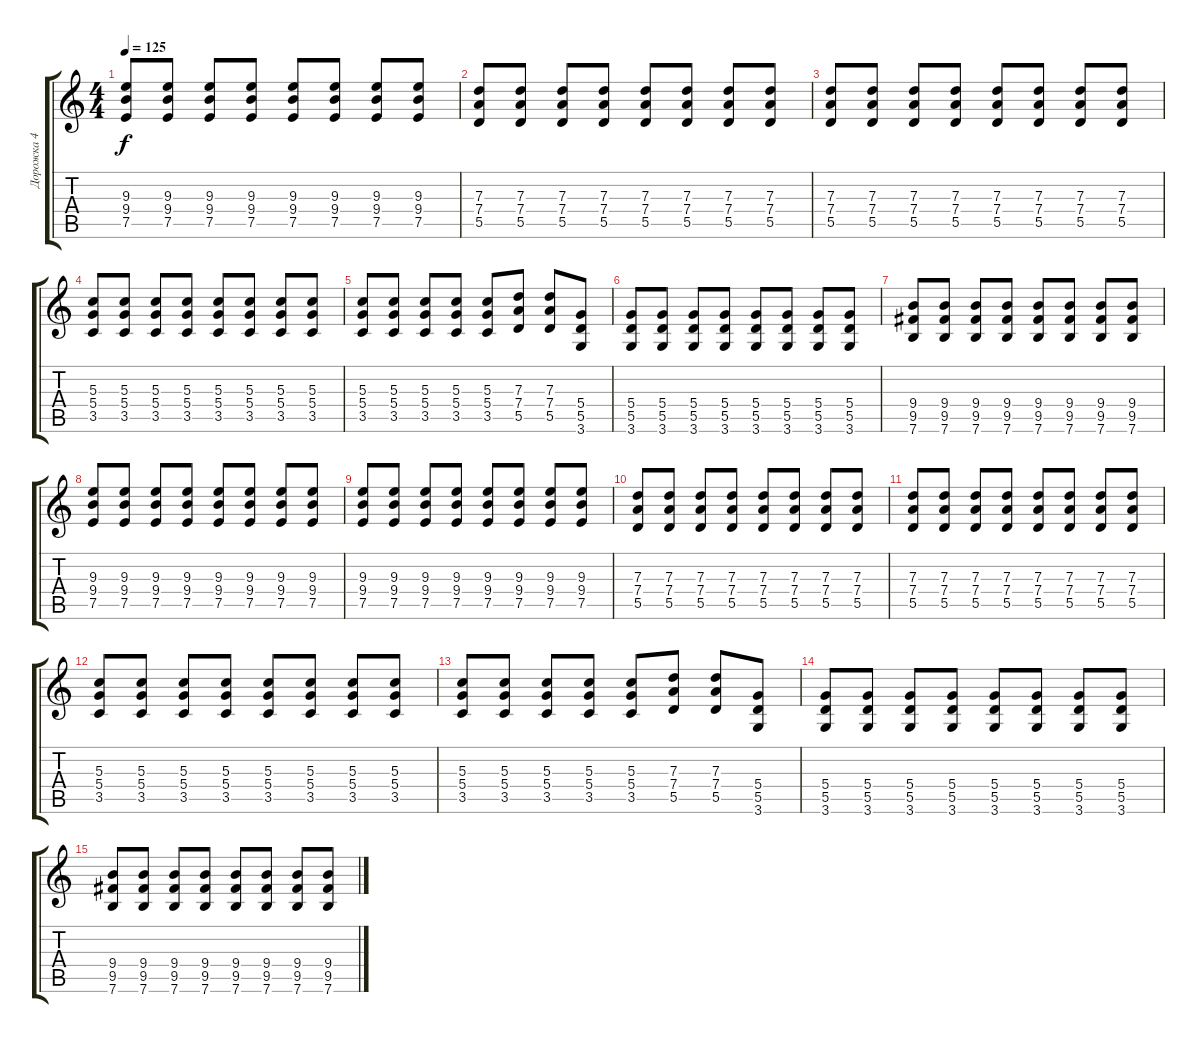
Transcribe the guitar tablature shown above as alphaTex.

\track ("Дорожка 4" "Дорожка 4") {instrument overdrivenguitar}
\staff {score tabs}
\tuning (E4 B3 G3 D3 A2 E2) {hide}
\ts (4 4)
\tempo 125
\clef g2
\ks c
(9.3 9.4 7.5).8{dy f} (9.3 9.4 7.5).8 (9.3 9.4 7.5).8 (9.3 9.4 7.5).8 (9.3 9.4 7.5).8 (9.3 9.4 7.5).8 (9.3 9.4 7.5).8 (9.3 9.4 7.5).8 |
(7.3 7.4 5.5).8 (7.3 7.4 5.5).8 (7.3 7.4 5.5).8 (7.3 7.4 5.5).8 (7.3 7.4 5.5).8 (7.3 7.4 5.5).8 (7.3 7.4 5.5).8 (7.3 7.4 5.5).8 |
(7.3 7.4 5.5).8 (7.3 7.4 5.5).8 (7.3 7.4 5.5).8 (7.3 7.4 5.5).8 (7.3 7.4 5.5).8 (7.3 7.4 5.5).8 (7.3 7.4 5.5).8 (7.3 7.4 5.5).8 |
(5.3 5.4 3.5).8 (5.3 5.4 3.5).8 (5.3 5.4 3.5).8 (5.3 5.4 3.5).8 (5.3 5.4 3.5).8 (5.3 5.4 3.5).8 (5.3 5.4 3.5).8 (5.3 5.4 3.5).8 |
(5.3 5.4 3.5).8 (5.3 5.4 3.5).8 (5.3 5.4 3.5).8 (5.3 5.4 3.5).8 (5.3 5.4 3.5).8 (7.3 7.4 5.5).8 (7.3 7.4 5.5).8 (5.4 5.5 3.6).8 |
(5.4 5.5 3.6).8 (5.4 5.5 3.6).8 (5.4 5.5 3.6).8 (5.4 5.5 3.6).8 (5.4 5.5 3.6).8 (5.4 5.5 3.6).8 (5.4 5.5 3.6).8 (5.4 5.5 3.6).8 |
(9.4 9.5 7.6).8 (9.4 9.5 7.6).8 (9.4 9.5 7.6).8 (9.4 9.5 7.6).8 (9.4 9.5 7.6).8 (9.4 9.5 7.6).8 (9.4 9.5 7.6).8 (9.4 9.5 7.6).8 |
(9.3 9.4 7.5).8 (9.3 9.4 7.5).8 (9.3 9.4 7.5).8 (9.3 9.4 7.5).8 (9.3 9.4 7.5).8 (9.3 9.4 7.5).8 (9.3 9.4 7.5).8 (9.3 9.4 7.5).8 |
(9.3 9.4 7.5).8 (9.3 9.4 7.5).8 (9.3 9.4 7.5).8 (9.3 9.4 7.5).8 (9.3 9.4 7.5).8 (9.3 9.4 7.5).8 (9.3 9.4 7.5).8 (9.3 9.4 7.5).8 |
(7.3 7.4 5.5).8 (7.3 7.4 5.5).8 (7.3 7.4 5.5).8 (7.3 7.4 5.5).8 (7.3 7.4 5.5).8 (7.3 7.4 5.5).8 (7.3 7.4 5.5).8 (7.3 7.4 5.5).8 |
(7.3 7.4 5.5).8 (7.3 7.4 5.5).8 (7.3 7.4 5.5).8 (7.3 7.4 5.5).8 (7.3 7.4 5.5).8 (7.3 7.4 5.5).8 (7.3 7.4 5.5).8 (7.3 7.4 5.5).8 |
(5.3 5.4 3.5).8 (5.3 5.4 3.5).8 (5.3 5.4 3.5).8 (5.3 5.4 3.5).8 (5.3 5.4 3.5).8 (5.3 5.4 3.5).8 (5.3 5.4 3.5).8 (5.3 5.4 3.5).8 |
(5.3 5.4 3.5).8 (5.3 5.4 3.5).8 (5.3 5.4 3.5).8 (5.3 5.4 3.5).8 (5.3 5.4 3.5).8 (7.3 7.4 5.5).8 (7.3 7.4 5.5).8 (5.4 5.5 3.6).8 |
(5.4 5.5 3.6).8 (5.4 5.5 3.6).8 (5.4 5.5 3.6).8 (5.4 5.5 3.6).8 (5.4 5.5 3.6).8 (5.4 5.5 3.6).8 (5.4 5.5 3.6).8 (5.4 5.5 3.6).8 |
(9.4 9.5 7.6).8 (9.4 9.5 7.6).8 (9.4 9.5 7.6).8 (9.4 9.5 7.6).8 (9.4 9.5 7.6).8 (9.4 9.5 7.6).8 (9.4 9.5 7.6).8 (9.4 9.5 7.6).8
